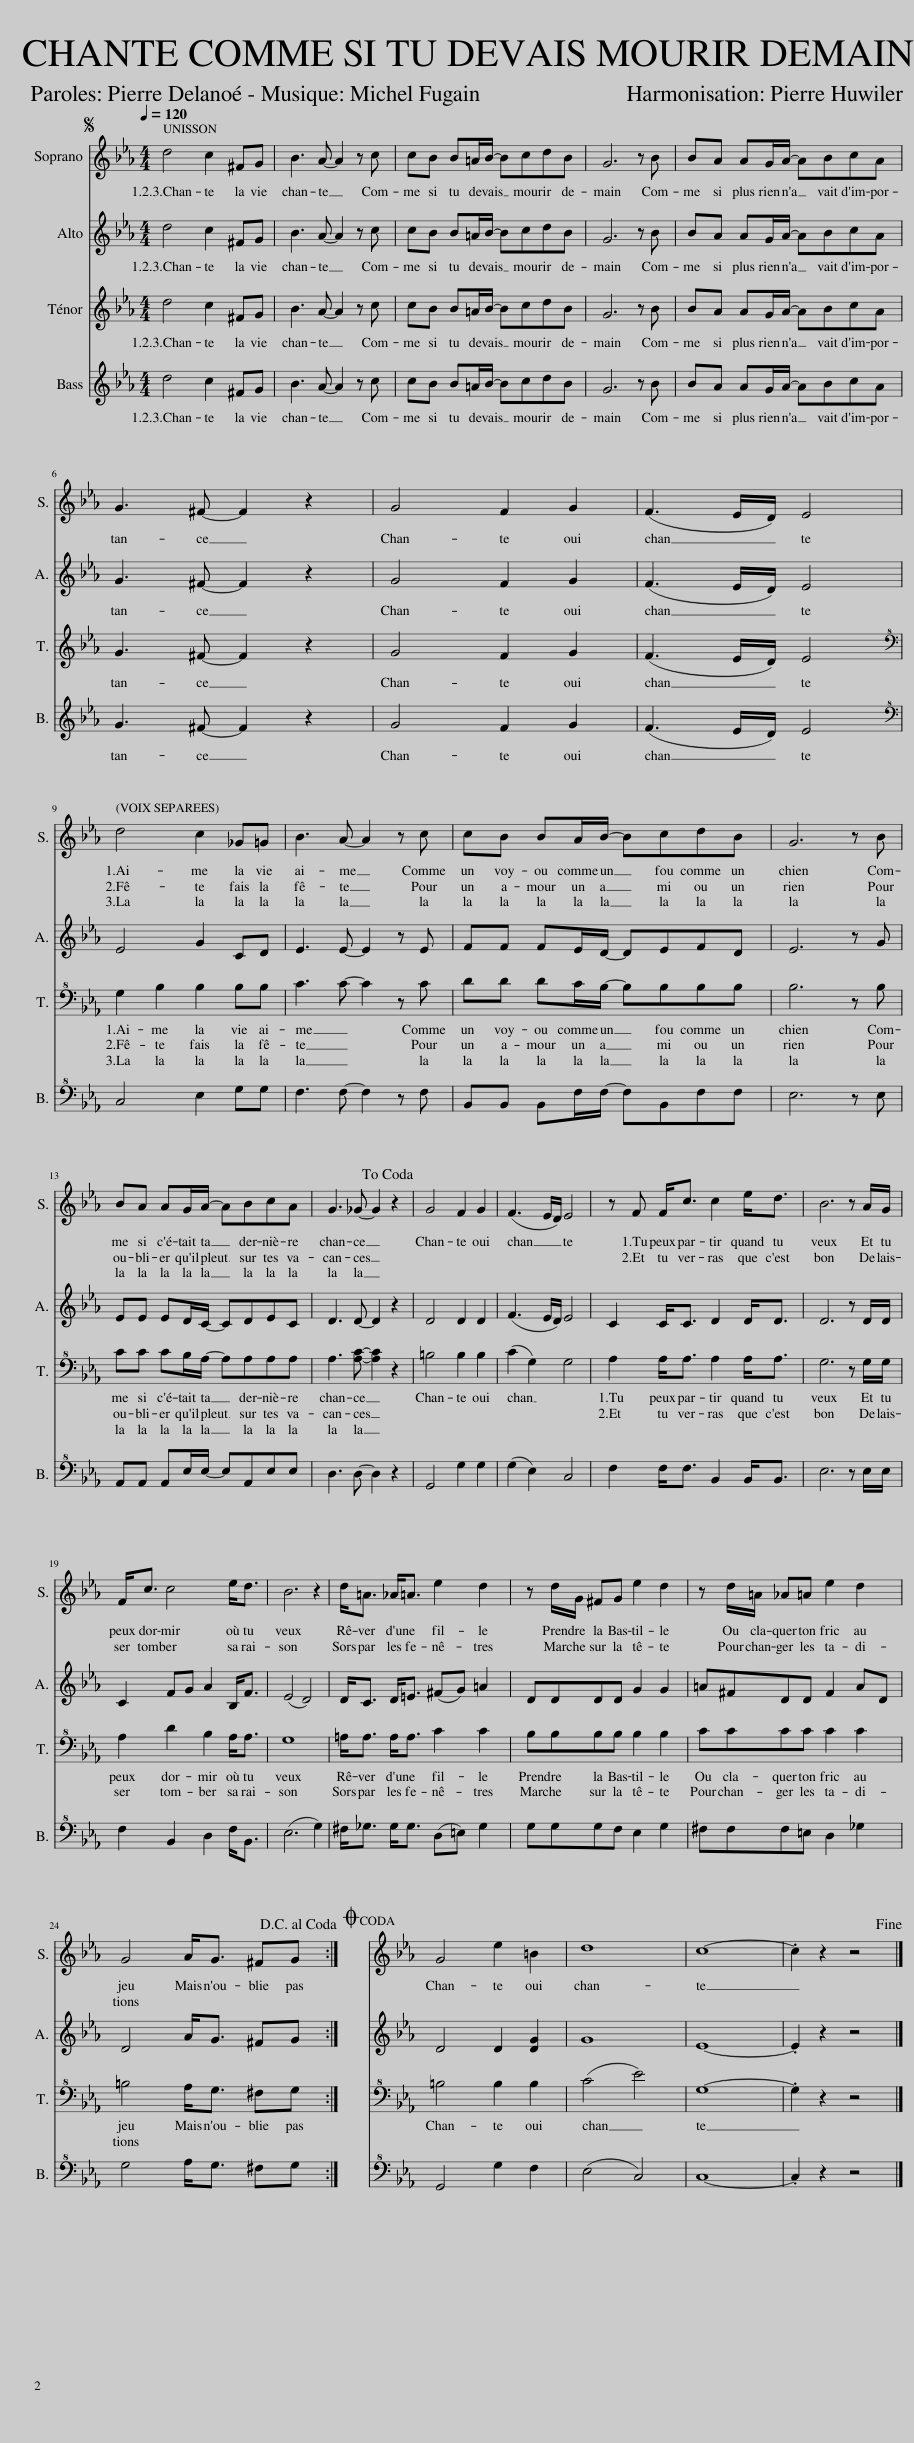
X:1
%%score 1 2 3 4
L:1/8
Q:1/4=120
M:4/4
I:linebreak $
K:Eb
V:1 treble
V:2 treble
V:3 treble
V:4 treble
V:1
S d4 c2 ^FG | B3 A- A2 z c | cB B=A/B/- BcdB | G6 z B | BA AG/A/- ABcA |$ %5
 G3 ^F- F2 z2 | G4 F2 G2 | (F3 E/D/) E4 |$ d4 c2 _G=G | B3 A- A2 z c | %10
 cB BA/B/- BcdB | G6 z B |$ BA AG/A/- ABcA | G3 _G- G2 z2!dacoda! | G4 F2 G2 | %15
 (F3 E/D/) E4 | z F F<c c2 e<d | B6 z A/G/ |$ F<c c4 e<d | B6 z2 | %20
 d<=A _A<=A e2 d2 | z d/G/ ^FG e2 d2 | z d/=A/ _A=A e2 d2 |$ G4 A<G ^FG!D.C.! :|O G4 e2 =B2 | %25
 d8 | c8- | .c2 z2 z4!fine! |] %28
V:2
 d4 c2 ^FG | B3 A- A2 z c | cB B=A/B/- BcdB | G6 z B | BA AG/A/- ABcA |$ %5
 G3 ^F- F2 z2 | G4 F2 G2 | (F3 E/D/) E4 |$ E4 G2 CD | E3 E- E2 z E | %10
 FF FE/D/- DEFD | E6 z G |$ EE ED/C/- CDEC | D3 D- D2 z2 | D4 D2 D2 | %15
 (F3 E/D/) E4 | C2 C<C D2 D<D | D6 z D/D/ |$ C2 FG A2 B,<F | (E4 D4) | %20
 D<C D<=E (^FG) =A2 | DDDD G2 G2 | =A^FDD F2 AD |$ D4 A<G ^FG :| D4 D2 [DG]2 | %25
 G8 | E8- | .E2 z2 z4 |] %28
V:3
 d4 c2 ^FG | B3 A- A2 z c | cB B=A/B/- BcdB | G6 z B | BA AG/A/- ABcA |$ %5
 G3 ^F- F2 z2 | G4 F2 G2 | (F3 E/D/) E4 |$[K:bass+8] G,2 B,2 B,2 B,B, | C3 C- C2 z C | %10
 DD DC/B,/- B,B,B,B, | B,6 z B, |$ CC CB,/A,/- A,A,A,A, | A,3 [A,C]- [A,C]2 z2 | =B,4 B,2 B,2 | %15
 (C2 G,2) G,4 | A,2 A,<A, A,2 A,<A, | G,6 z G,/G,/ |$ A,2 D2 B,2 A,<A, | G,8 | %20
 =A,<A, A,<A, C2 C2 | B,B,B,B, B,2 B,2 | CCCC C2 C2 |$ =B,4 A,<G, ^F,G, :| =B,4 B,2 B,2 | %25
 (C4 E4) | G,8- | .G,2 z2 z4 |] %28
V:4
 d4 c2 ^FG | B3 A- A2 z c | cB B=A/B/- BcdB | G6 z B | BA AG/A/- ABcA |$ %5
 G3 ^F- F2 z2 | G4 F2 G2 | (F3 E/D/) E4 |$[K:bass+8] C,4 E,2 G,G, | F,3 F,- F,2 z F, | %10
 B,,B,, B,,F,/F,/- F,B,,F,F, | E,6 z E, |$ A,,A,, A,,E,/E,/- E,A,,E,E, | D,3 D,- D,2 z2 | G,,4 G,2 G,2 | %15
 (G,2 E,2) C,4 | F,2 F,<F, B,,2 B,,<B,, | E,6 z E,/E,/ |$ F,2 B,,2 D,2 F,<B,, | (E,6 G,2) | %20
 ^F,<_G, G,<G, (D,=E,) G,2 | G,G,G,F, E,2 G,2 | ^F,F,F,=E, D,2 _G,2 |$ G,4 A,<G, ^F,G, :| G,,4 G,2 F,2 | %25
 (E,4 C,4) | C,8- | .C,2 z2 z4 |] %28
